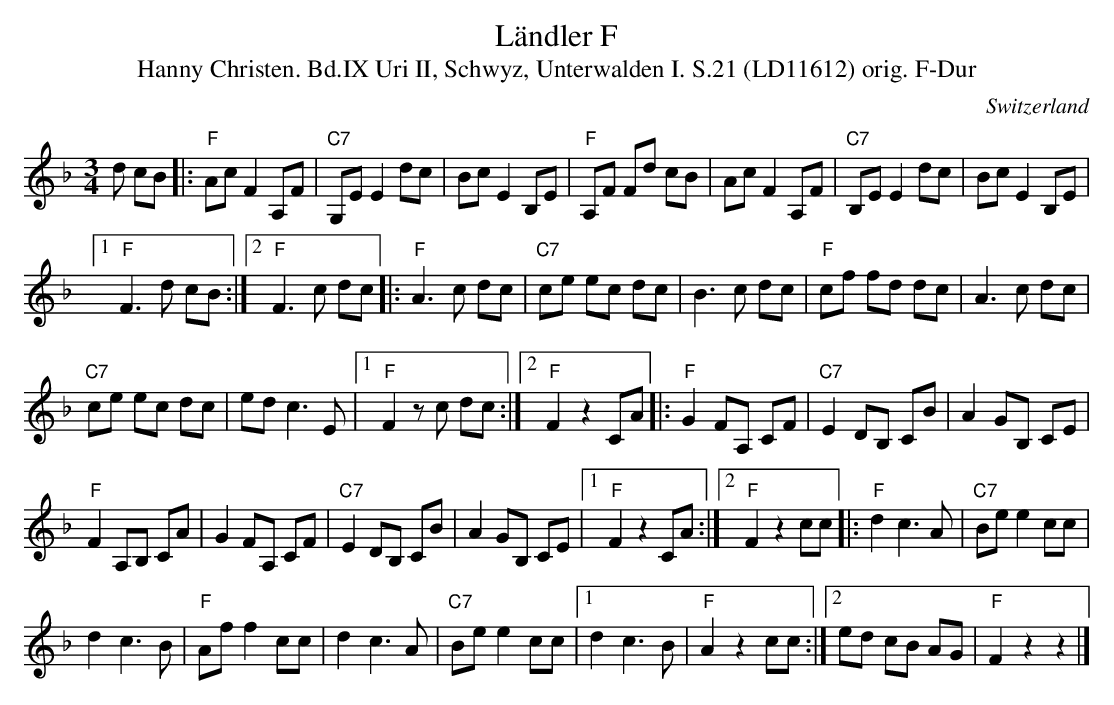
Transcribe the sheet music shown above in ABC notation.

X:1
T: L\"andler F
T:Hanny Christen. Bd.IX Uri II, Schwyz, Unterwalden I. S.21 (LD11612) orig. F-Dur
M:3/4
L:1/8
O:Switzerland
K:F major
d cB |: "F"Ac F2 A,F | "C7"G,E E2 dc | Bc E2 B,E | "F"A,F Fd cB | Ac F2 A,F | "C7"B,E E2 dc | Bc E2 B,E |1
"F"F3d cB :|2 "F"F3c dc |: "F"A3c dc | "C7"ce ec dc | B3c dc | "F"cf fd dc | A3c dc |
"C7"ce ec dc | ed c3E |1 "F"F2 zc dc :|2 "F"F2 z2 CA |: "F"G2 FA, CF | "C7"E2 DB, CB | A2 GB, CE |
"F"F2 A,B, CA | G2 FA, CF | "C7"E2 DB, CB | A2 GB, CE |1 "F"F2 z2 CA :|2 "F"F2 z2 cc |: "F"d2 c3A | "C7"Be e2 cc |
d2 c3B | "F"Af f2 cc | d2 c3A | "C7"Be e2 cc |1 d2 c3B | "F"A2 z2 cc :|2 ed cB AG | "F"F2 z2z2 |]
